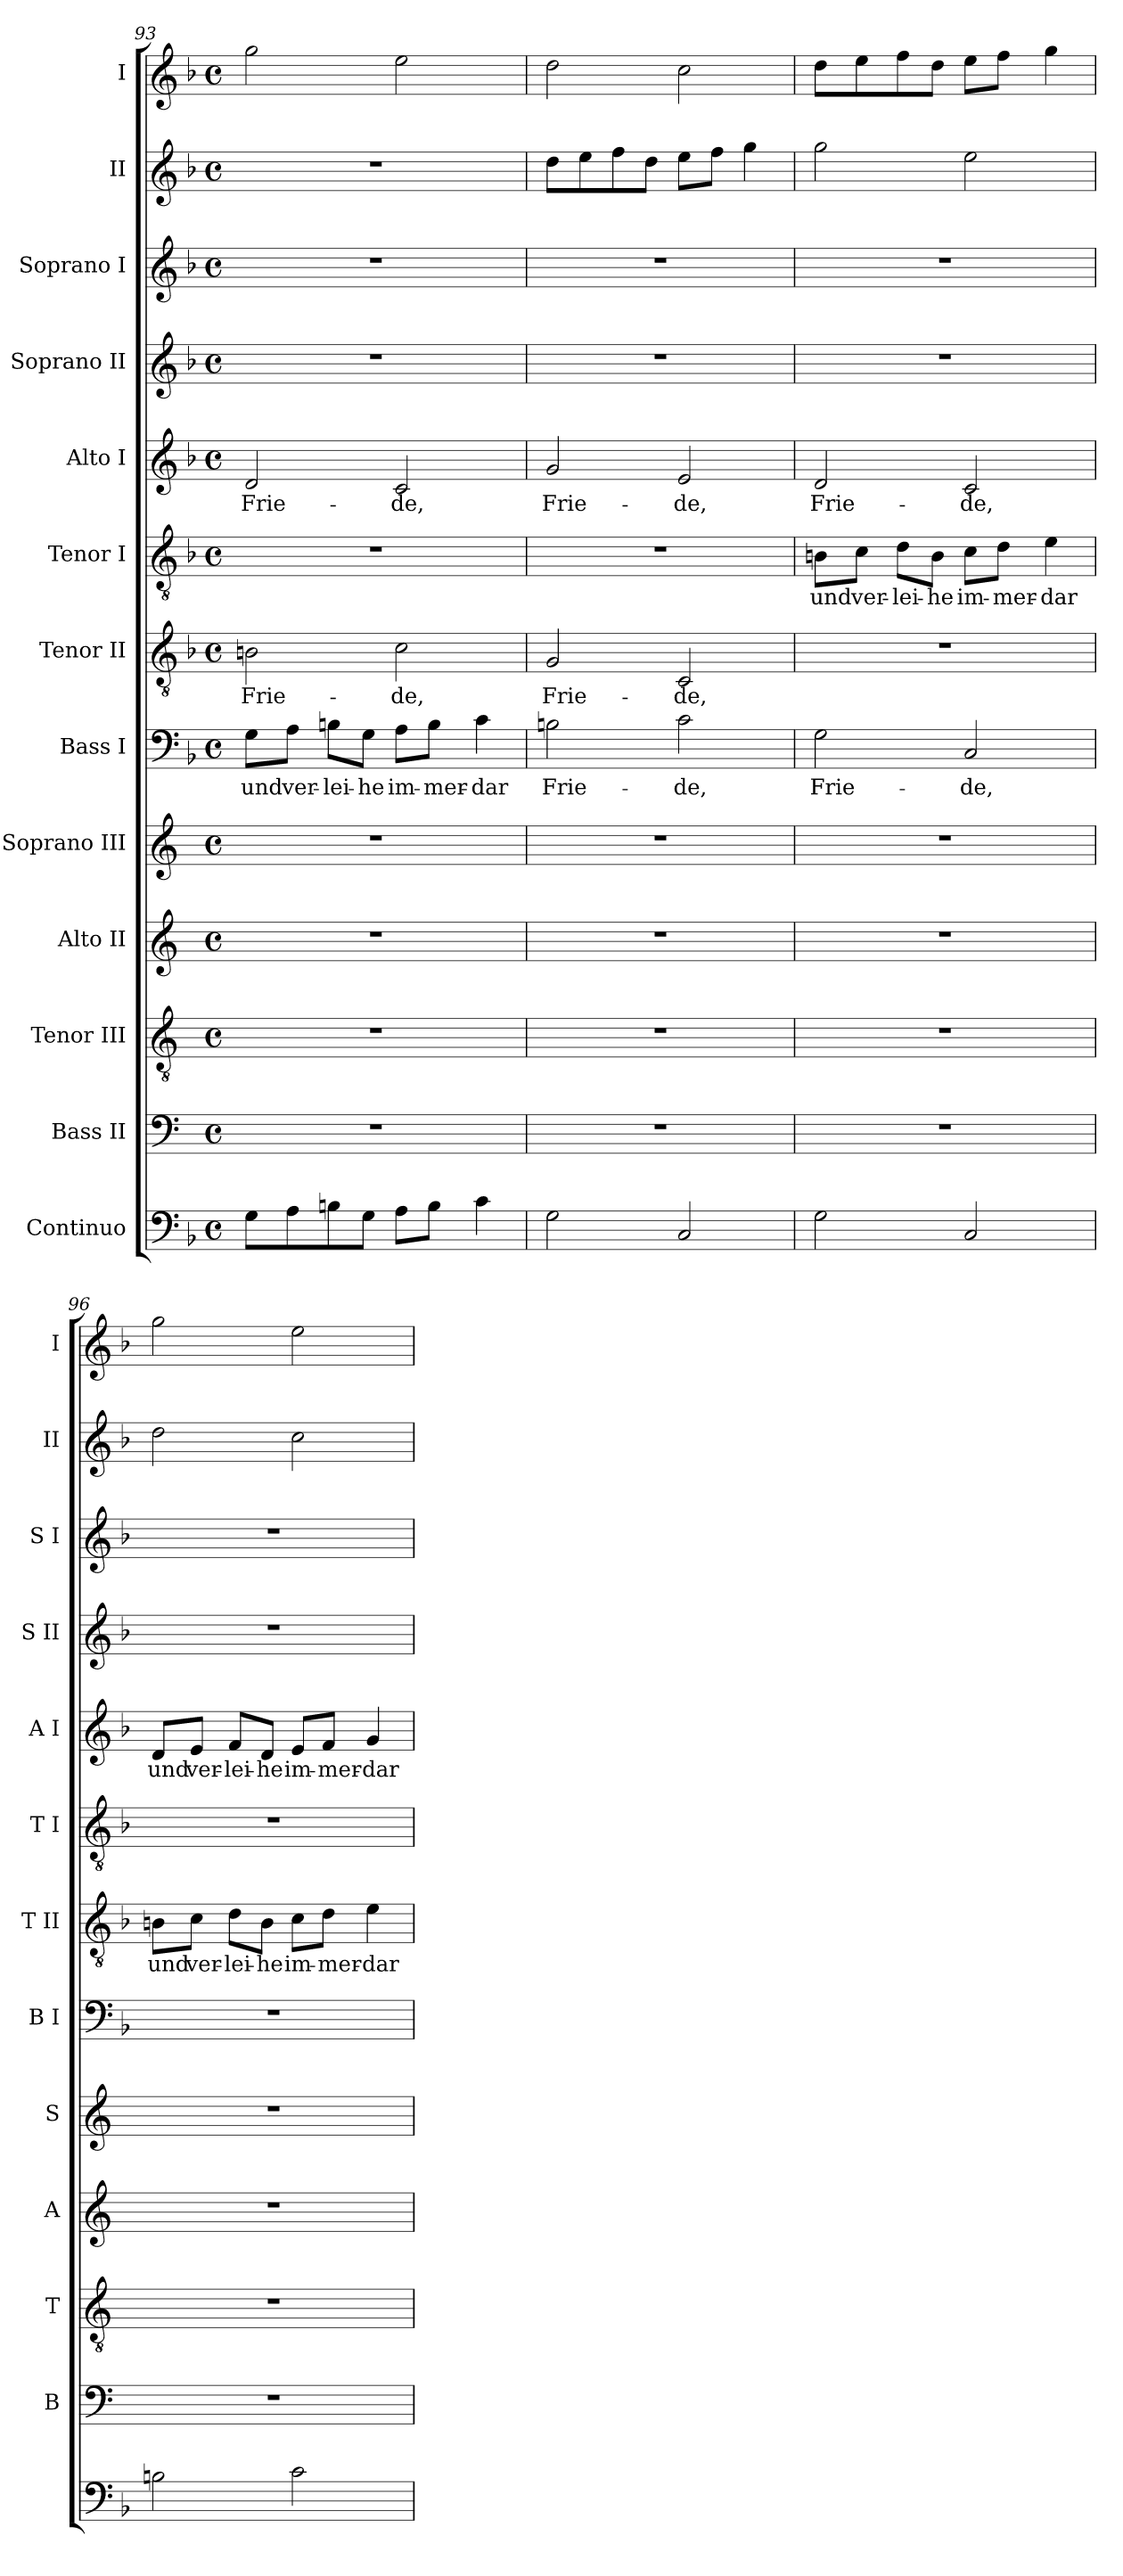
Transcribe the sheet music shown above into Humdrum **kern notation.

**kern	**kern	**kern	**kern	**kern	**kern	**text	**kern	**text	**kern	**text	**kern	**text	**kern	**kern	**kern	**kern
*part13	*part12	*part11	*part10	*part9	*part8	*part8	*part7	*part7	*part6	*part6	*part5	*part5	*part4	*part3	*part2	*part1
*staff13	*staff12	*staff11	*staff10	*staff9	*staff8	*staff8	*staff7	*staff7	*staff6	*staff6	*staff5	*staff5	*staff4	*staff3	*staff2	*staff1
*I"Continuo	*I"Bass II	*I"Tenor III	*I"Alto II	*I"Soprano III	*I"Bass I	*	*I"Tenor II	*	*I"Tenor I	*	*I"Alto I	*	*I"Soprano II	*I"Soprano I	*I"II	*I"I
*	*I'B	*I'T	*I'A	*I'S	*I'B I	*	*I'T II	*	*I'T I	*	*I'A I	*	*I'S II	*I'S I	*I'II	*I'I
!!LO:LB:g=z
*clefF4	*clefF4	*clefGv2	*clefG2	*clefG2	*clefF4	*	*clefGv2	*	*clefGv2	*	*clefG2	*	*clefG2	*clefG2	*clefG2	*clefG2
*	*ITrd4c7	*ITrd4c7	*ITrd4c7	*ITrd4c7	*	*	*	*	*	*	*	*	*	*	*	*
*k[b-]	*k[b-]	*k[b-]	*k[b-]	*k[b-]	*k[b-]	*	*k[b-]	*	*k[b-]	*	*k[b-]	*	*k[b-]	*k[b-]	*k[b-]	*k[b-]
*F:	*F:	*F:	*F:	*F:	*F:	*	*F:	*	*F:	*	*F:	*	*F:	*F:	*F:	*F:
*M4/4	*M4/4	*M4/4	*M4/4	*M4/4	*M4/4	*	*M4/4	*	*M4/4	*	*M4/4	*	*M4/4	*M4/4	*M4/4	*M4/4
*met(c)	*met(c)	*met(c)	*met(c)	*met(c)	*met(c)	*	*met(c)	*	*met(c)	*	*met(c)	*	*met(c)	*met(c)	*met(c)	*met(c)
=93	=93	=93	=93	=93	=93	=93	=93	=93	=93	=93	=93	=93	=93	=93	=93	=93
!	!	!	!	!	!	!LO:LY:b	!	!LO:LY:b	!	!	!	!LO:LY:b	!	!	!	!
8GL	1r	1r	1r	1r	8G\L	und	2Bn	Frie-	1r	.	2d	Frie-	1r	1r	1r	2gg
!	!	!	!	!	!	!LO:LY:b	!	!	!	!	!	!	!	!	!	!
8A	.	.	.	.	8A\J	ver-	.	.	.	.	.	.	.	.	.	.
!	!	!	!	!	!	!LO:LY:b	!	!	!	!	!	!	!	!	!	!
8Bn	.	.	.	.	8Bn\L	-lei-	.	.	.	.	.	.	.	.	.	.
!	!	!	!	!	!	!LO:LY:b	!	!	!	!	!	!	!	!	!	!
8GJ	.	.	.	.	8G\J	-he	.	.	.	.	.	.	.	.	.	.
!	!	!	!	!	!	!LO:LY:b	!	!LO:LY:b	!	!	!	!LO:LY:b	!	!	!	!
8AL	.	.	.	.	8A\L	im-	2c	-de,	.	.	2c	-de,	.	.	.	2ee
!	!	!	!	!	!	!LO:LY:b	!	!	!	!	!	!	!	!	!	!
8BJ	.	.	.	.	8B\J	-mer-	.	.	.	.	.	.	.	.	.	.
!	!	!	!	!	!	!LO:LY:b	!	!	!	!	!	!	!	!	!	!
4c	.	.	.	.	4c	-dar	.	.	.	.	.	.	.	.	.	.
=94	=94	=94	=94	=94	=94	=94	=94	=94	=94	=94	=94	=94	=94	=94	=94	=94
!	!	!	!	!	!	!LO:LY:b	!	!LO:LY:b	!	!	!	!LO:LY:b	!	!	!	!
2G	1r	1r	1r	1r	2Bn	Frie-	2G	Frie-	1r	.	2g	Frie-	1r	1r	8ddL	2dd
.	.	.	.	.	.	.	.	.	.	.	.	.	.	.	8ee	.
.	.	.	.	.	.	.	.	.	.	.	.	.	.	.	8ff	.
.	.	.	.	.	.	.	.	.	.	.	.	.	.	.	8ddJ	.
!	!	!	!	!	!	!LO:LY:b	!	!LO:LY:b	!	!	!	!LO:LY:b	!	!	!	!
2C	.	.	.	.	2c	-de,	2C	-de,	.	.	2e	-de,	.	.	8eeL	2cc
.	.	.	.	.	.	.	.	.	.	.	.	.	.	.	8ffJ	.
.	.	.	.	.	.	.	.	.	.	.	.	.	.	.	4gg	.
=95	=95	=95	=95	=95	=95	=95	=95	=95	=95	=95	=95	=95	=95	=95	=95	=95
!	!	!	!	!	!	!LO:LY:b	!	!	!	!LO:LY:b	!	!LO:LY:b	!	!	!	!
2G	1r	1r	1r	1r	2G	Frie-	1r	.	8Bn\L	und	2d	Frie-	1r	1r	2gg	8ddL
!	!	!	!	!	!	!	!	!	!	!LO:LY:b	!	!	!	!	!	!
.	.	.	.	.	.	.	.	.	8c\J	ver-	.	.	.	.	.	8ee
!	!	!	!	!	!	!	!	!	!	!LO:LY:b	!	!	!	!	!	!
.	.	.	.	.	.	.	.	.	8d\L	-lei-	.	.	.	.	.	8ff
!	!	!	!	!	!	!	!	!	!	!LO:LY:b	!	!	!	!	!	!
.	.	.	.	.	.	.	.	.	8B\J	-he	.	.	.	.	.	8ddJ
!	!	!	!	!	!	!LO:LY:b	!	!	!	!LO:LY:b	!	!LO:LY:b	!	!	!	!
2C	.	.	.	.	2C	-de,	.	.	8c\L	im-	2c	-de,	.	.	2ee	8eeL
!	!	!	!	!	!	!	!	!	!	!LO:LY:b	!	!	!	!	!	!
.	.	.	.	.	.	.	.	.	8d\J	-mer-	.	.	.	.	.	8ffJ
!	!	!	!	!	!	!	!	!	!	!LO:LY:b	!	!	!	!	!	!
.	.	.	.	.	.	.	.	.	4e	-dar	.	.	.	.	.	4gg
=96	=96	=96	=96	=96	=96	=96	=96	=96	=96	=96	=96	=96	=96	=96	=96	=96
!	!	!	!	!	!	!	!	!LO:LY:b	!	!	!	!LO:LY:b	!	!	!	!
2Bn	1r	1r	1r	1r	1r	.	8Bn\L	und	1r	.	8d/L	und	1r	1r	2dd	2gg
!	!	!	!	!	!	!	!	!LO:LY:b	!	!	!	!LO:LY:b	!	!	!	!
.	.	.	.	.	.	.	8c\J	ver-	.	.	8e/J	ver-	.	.	.	.
!	!	!	!	!	!	!	!	!LO:LY:b	!	!	!	!LO:LY:b	!	!	!	!
.	.	.	.	.	.	.	8d\L	-lei-	.	.	8f/L	-lei-	.	.	.	.
!	!	!	!	!	!	!	!	!LO:LY:b	!	!	!	!LO:LY:b	!	!	!	!
.	.	.	.	.	.	.	8B\J	-he	.	.	8d/J	-he	.	.	.	.
!	!	!	!	!	!	!	!	!LO:LY:b	!	!	!	!LO:LY:b	!	!	!	!
2c	.	.	.	.	.	.	8c\L	im-	.	.	8e/L	im-	.	.	2cc	2ee
!	!	!	!	!	!	!	!	!LO:LY:b	!	!	!	!LO:LY:b	!	!	!	!
.	.	.	.	.	.	.	8d\J	-mer-	.	.	8f/J	-mer-	.	.	.	.
!	!	!	!	!	!	!	!	!LO:LY:b	!	!	!	!LO:LY:b	!	!	!	!
.	.	.	.	.	.	.	4e	-dar	.	.	4g	-dar	.	.	.	.
=	=	=	=	=	=	=	=	=	=	=	=	=	=	=	=	=
*-	*-	*-	*-	*-	*-	*-	*-	*-	*-	*-	*-	*-	*-	*-	*-	*-
